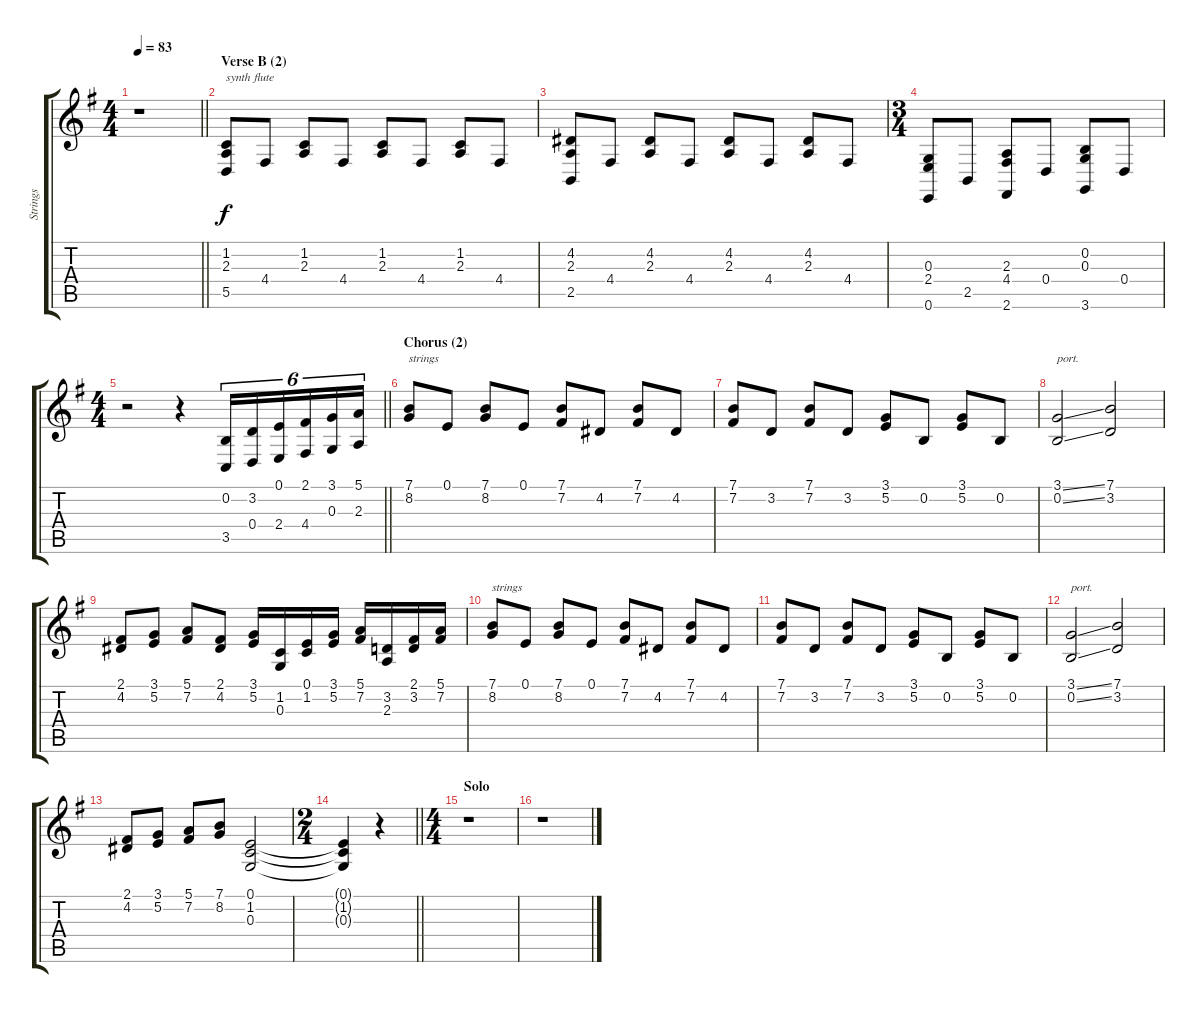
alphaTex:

\track ("Strings" "Strings") {instrument stringensemble1}
\staff {score tabs}
\tuning (E4 B3 G3 D3 A2 E2) {hide}
\ts (4 4)
\tempo 83
\clef g2
\barLineRight lightlight
\ks eminor
r.1{dy f} |
\section ("" "Verse B (2)")
(1.2 2.3 5.5).8{txt "synth flute" instrument flute} 4.4.8 (1.2 2.3).8 4.4.8 (1.2 2.3).8 4.4.8 (1.2 2.3).8 4.4.8 |
(4.2 2.3 2.5).8 4.4.8 (4.2 2.3).8 4.4.8 (4.2 2.3).8 4.4.8 (4.2 2.3).8 4.4.8 |
\ts (3 4)
(0.3 2.4 0.6).8 2.5.8 (2.3 4.4 2.6).8 0.4.8 (0.2 0.3 3.6).8 0.4.8 |
\ts (4 4)
\barLineRight lightlight
r.2 r.4 (0.2 3.5).16{tu (6 4)} (3.2 0.4).16{tu (6 4)} (0.1 2.4).16{tu (6 4)} (2.1 4.4).16{tu (6 4)} (3.1 0.3).16{tu (6 4)} (5.1 2.3).16{tu (6 4)} |
\section ("" "Chorus (2)")
(7.1 8.2).8{txt "strings" instrument stringensemble1} 0.1.8 (7.1 8.2).8 0.1.8 (7.1 7.2).8 4.2.8 (7.1 7.2).8 4.2.8 |
(7.1 7.2).8 3.2.8 (7.1 7.2).8 3.2.8 (3.1 5.2).8 0.2.8 (3.1 5.2).8 0.2.8 |
(3.1{ss} 0.2{ss}).2{txt "port."} (7.1 3.2).2 |
(2.1 4.2).8 (3.1 5.2).8 (5.1 7.2).8 (2.1 4.2).8 (3.1 5.2).16 (1.2 0.3).16 (0.1 1.2).16 (3.1 5.2).16 (5.1 7.2).16 (3.2 2.3).16 (2.1 3.2).16 (5.1 7.2).16 |
(7.1 8.2).8{txt "strings"} 0.1.8 (7.1 8.2).8 0.1.8 (7.1 7.2).8 4.2.8 (7.1 7.2).8 4.2.8 |
(7.1 7.2).8 3.2.8 (7.1 7.2).8 3.2.8 (3.1 5.2).8 0.2.8 (3.1 5.2).8 0.2.8 |
(3.1{ss} 0.2{ss}).2{txt "port."} (7.1 3.2).2 |
(2.1 4.2).8 (3.1 5.2).8 (5.1 7.2).8 (7.1 8.2).8 (0.1 1.2 0.3).2 |
\ts (2 4)
\barLineRight lightlight
(0.1{t} 1.2{t} 0.3{t}).4 r.4 |
\ts (4 4)
\section ("" "Solo")
r.1 |
r.1
